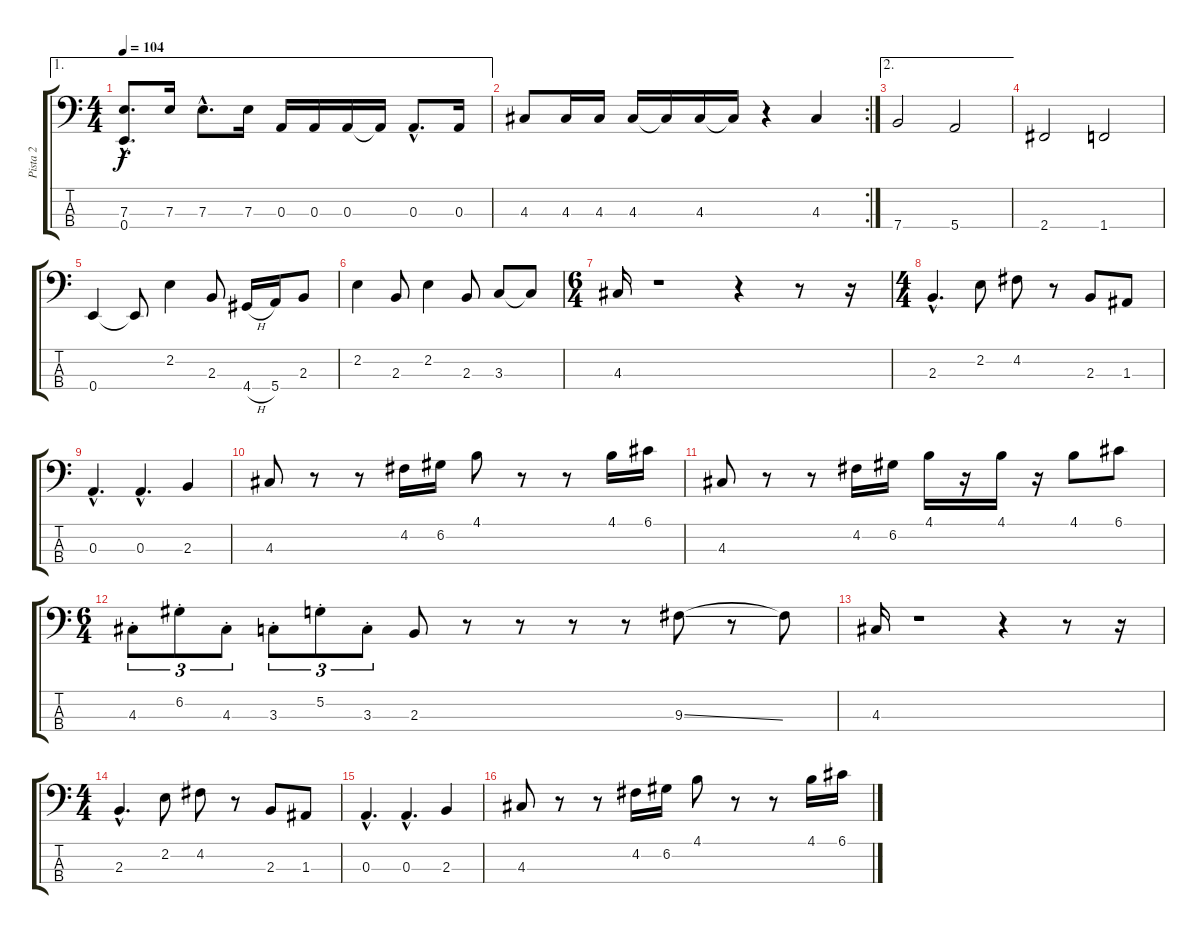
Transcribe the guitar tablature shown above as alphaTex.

\track ("Pista 2" "Pista 2") {instrument electricbassfinger}
\staff {score tabs}
\tuning (G2 D2 A1 E1) {hide}
\ae 1
\ts (4 4)
\tempo 104
\clef f4
\ks c
(7.3{hac} 0.4{hac}).8{d dy f} 7.3.16 7.3{hac}.8{d} 7.3.16 0.3.16 0.3.16 0.3.16 0.3{t}.16 0.3{hac}.8{d} 0.3.16 |
\rc 2
4.3.8 4.3.16 4.3.16 4.3.16 4.3{t}.16 4.3.16 4.3{t}.16 r.4 4.3.4 |
\ae 2
7.4.2 5.4.2 |
2.4.2 1.4.2 |
0.4.4 0.4{t}.8 2.2.4 2.3.8 4.4{h}.16 5.4.16 2.3.8 |
2.2.4 2.3.8 2.2.4 2.3.8 3.3.8 3.3{t}.8 |
\ts (6 4)
4.3.16 r.1 r.4 r.8 r.16 |
\ts (4 4)
2.3{hac}.4{d} 2.2.8 4.2.8 r.8 2.3.8 1.3.8 |
0.3{hac}.4{d} 0.3{hac}.4{d} 2.3.4 |
4.3.8 r.8 r.8 4.2.16 6.2.16 4.1.8 r.8 r.8 4.1.16 6.1.16 |
4.3.8 r.8 r.8 4.2.16 6.2.16 4.1.16 r.16 4.1.16 r.16 4.1.8 6.1.8 |
\ts (6 4)
4.3{st}.8{tu (3 2)} 6.2{st}.8{tu (3 2)} 4.3{st}.8{tu (3 2)} 3.3{st}.8{tu (3 2)} 5.2{st}.8{tu (3 2)} 3.3{st}.8{tu (3 2)} 2.3.8 r.8 r.8 r.8 r.8 9.3{ss}.8 r.8 9.3{t}.8 |
4.3.16 r.1 r.4 r.8 r.16 |
\ts (4 4)
2.3{hac}.4{d} 2.2.8 4.2.8 r.8 2.3.8 1.3.8 |
0.3{hac}.4{d} 0.3{hac}.4{d} 2.3.4 |
4.3.8 r.8 r.8 4.2.16 6.2.16 4.1.8 r.8 r.8 4.1.16 6.1.16
